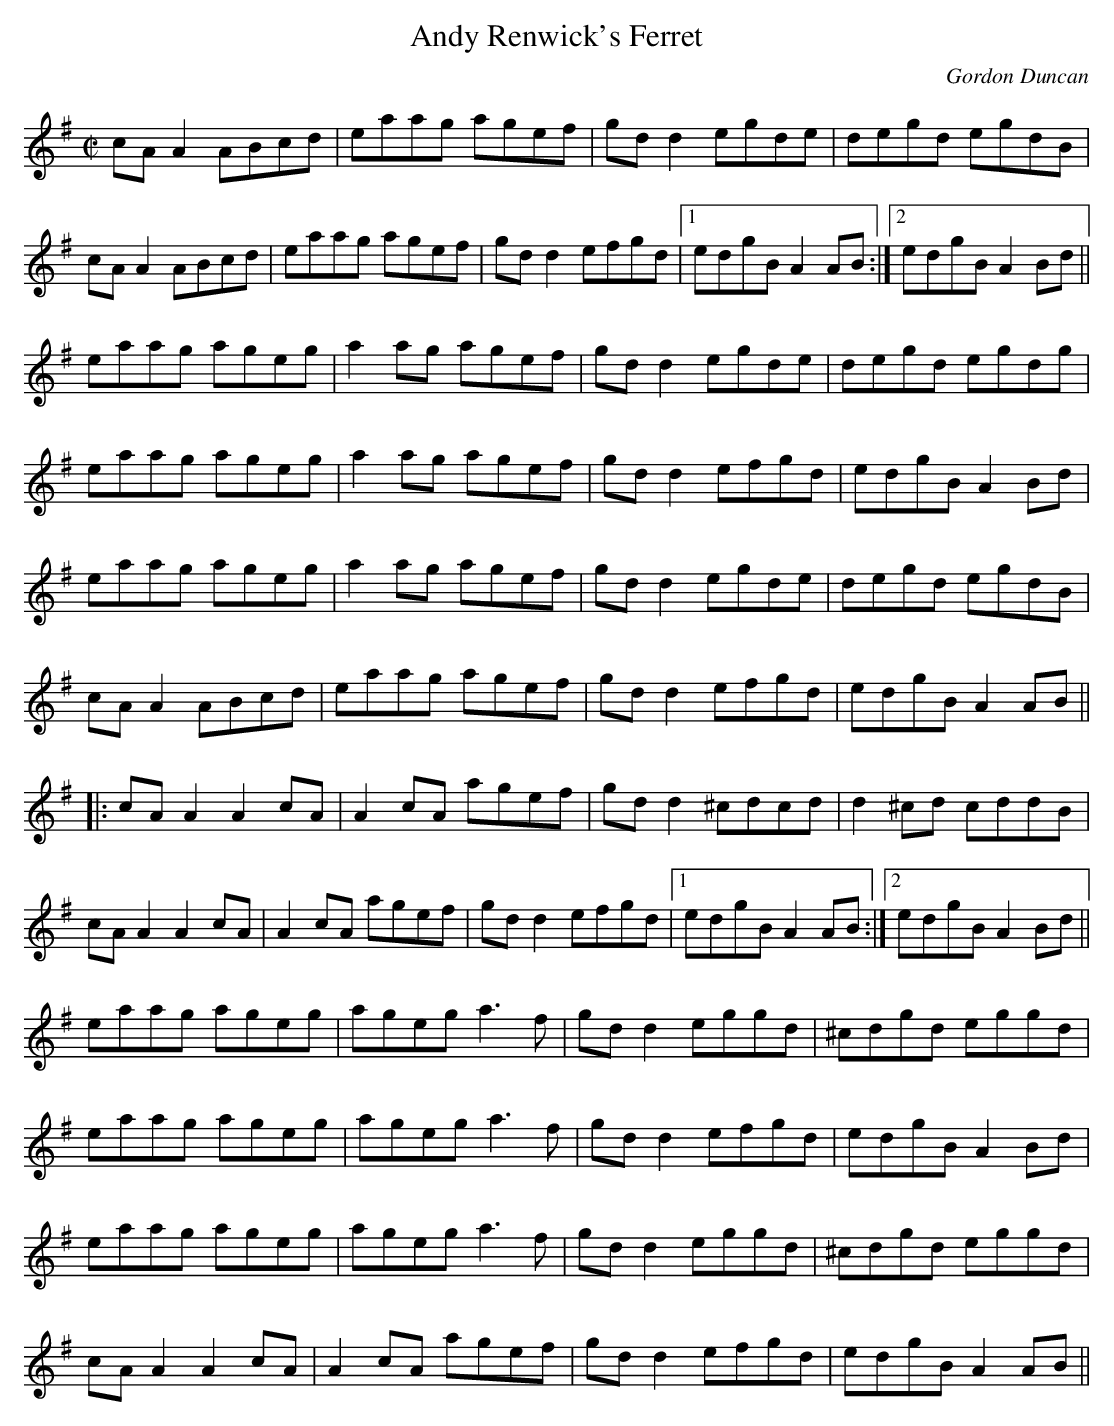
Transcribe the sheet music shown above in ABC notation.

X:1
T:Andy Renwick's Ferret
C:Gordon Duncan
M:C|
K:Ador
cAA2 ABcd|eaag agef|gdd2 egde|degd egdB|
cAA2 ABcd|eaag agef|gdd2 efgd|1 edgB A2AB:|2 edgB A2Bd||
eaag ageg|a2ag agef|gdd2 egde|degd egdg|
eaag ageg|a2ag agef|gdd2 efgd|edgB A2Bd|
eaag ageg|a2ag agef|gdd2 egde|degd egdB|
cAA2 ABcd|eaag agef|gdd2 efgd|edgB A2AB||
|:cAA2 A2cA|A2cA agef|gdd2 ^cdcd|d2^cd cddB|
cAA2 A2cA|A2cA agef|gdd2 efgd|1 edgB A2AB:|2 edgB A2Bd||
eaag ageg|ageg a3f|gdd2 eggd|^cdgd eggd|
eaag ageg|ageg a3f|gdd2 efgd|edgB A2Bd|
eaag ageg|ageg a3f|gdd2 eggd|^cdgd eggd|
cAA2 A2cA|A2cA agef|gdd2 efgd|edgB A2AB||
